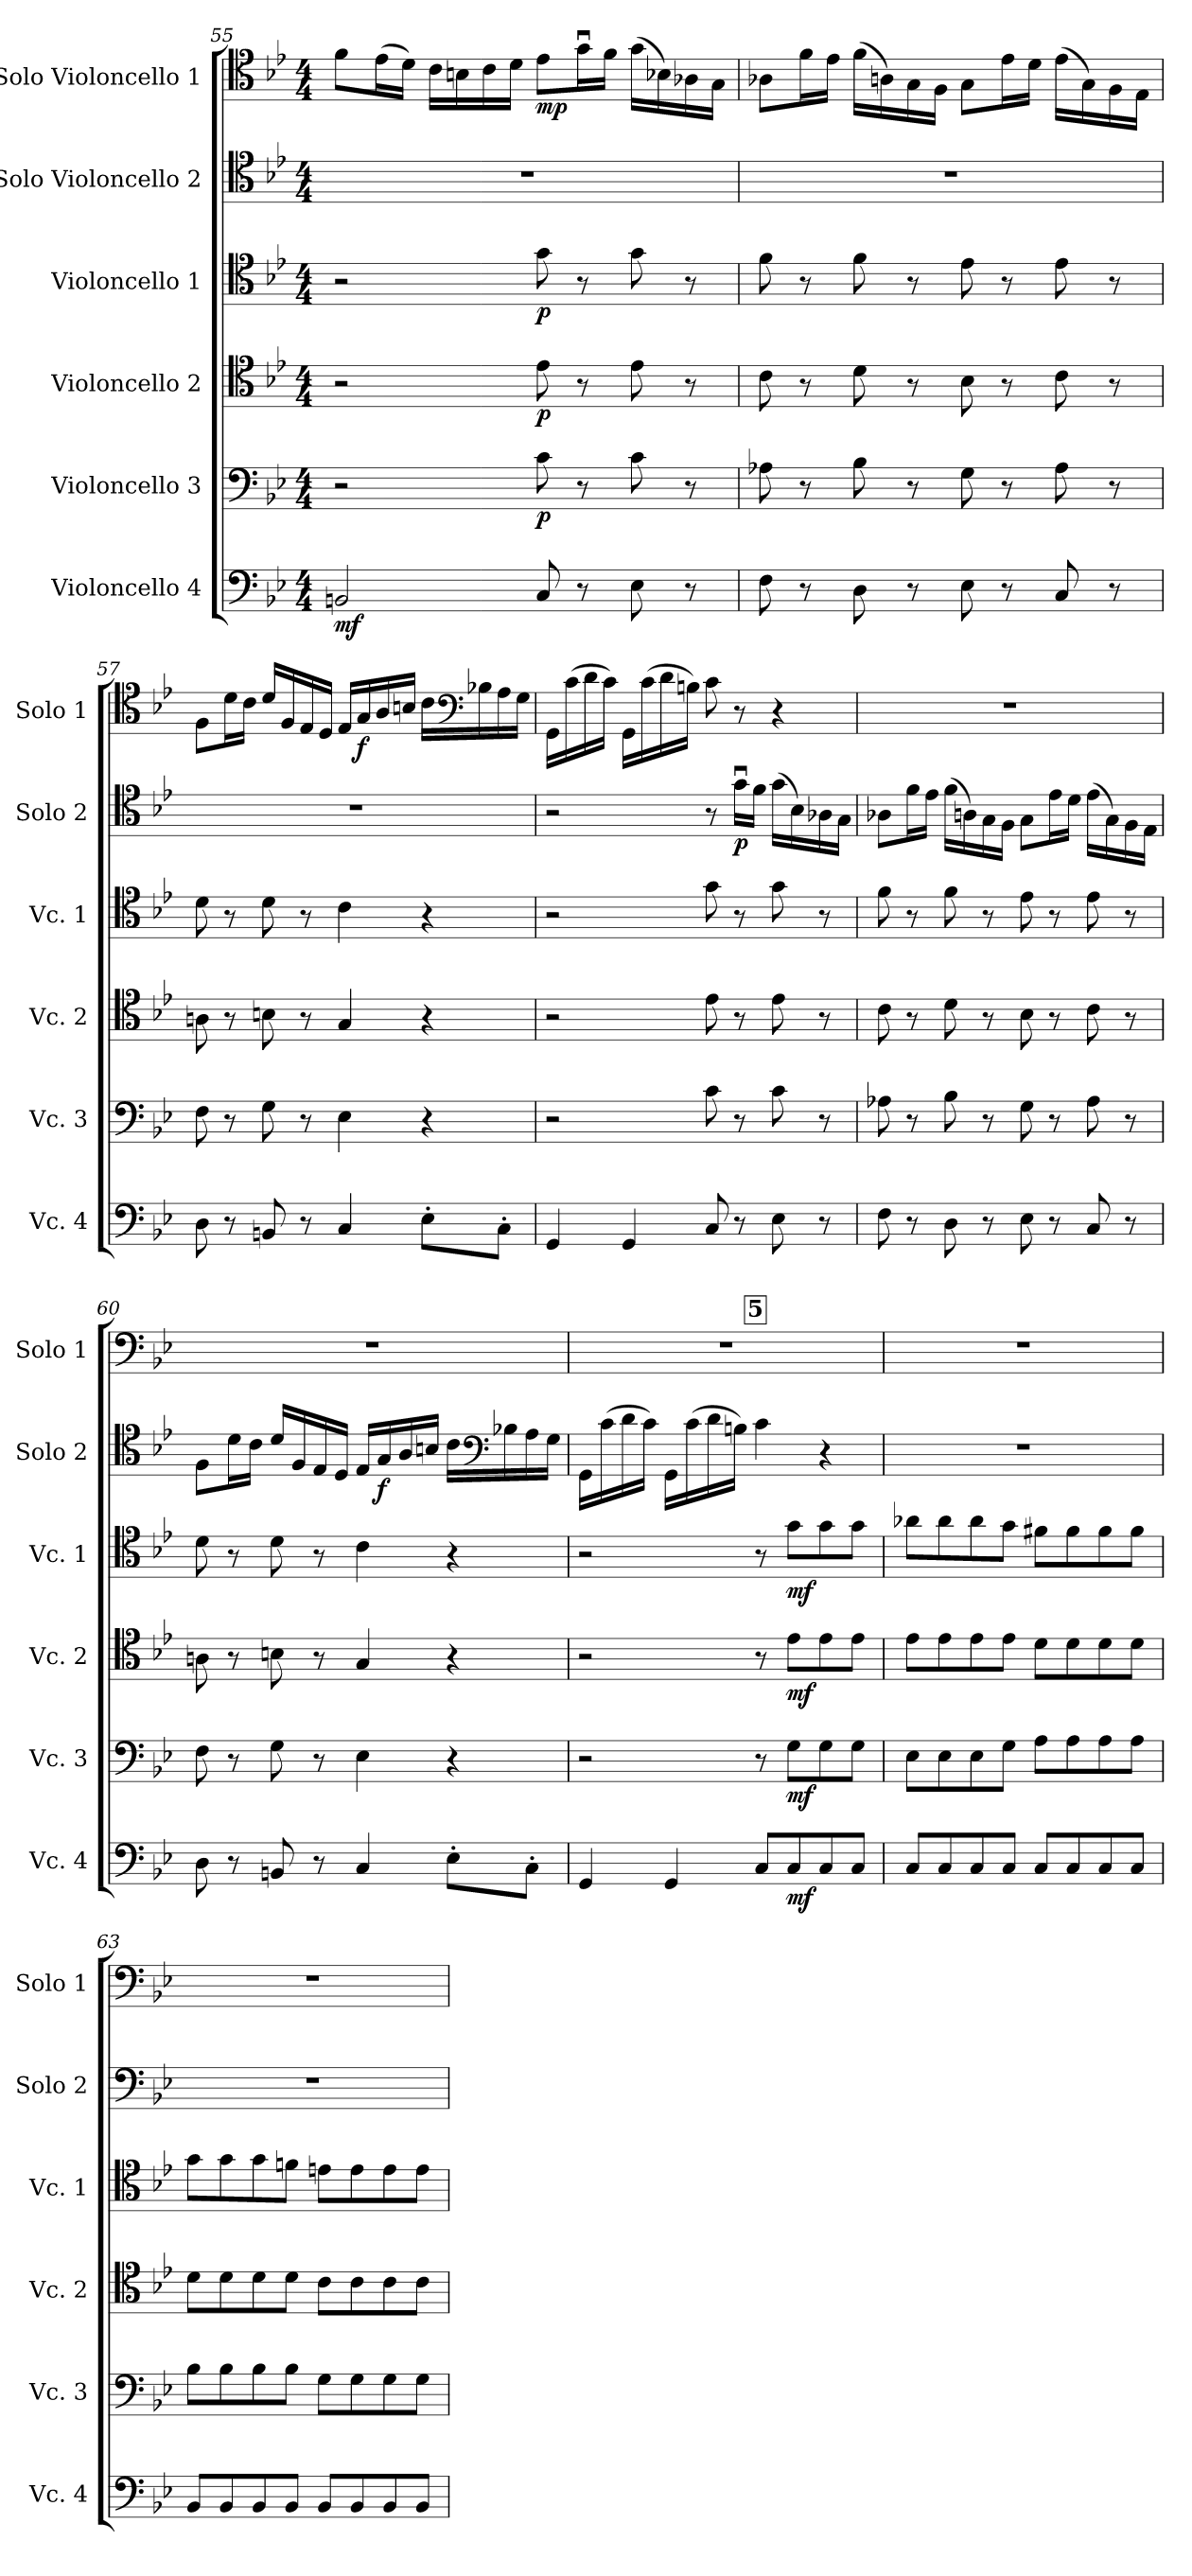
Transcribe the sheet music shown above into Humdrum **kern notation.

**kern	**dynam	**kern	**dynam	**kern	**dynam	**kern	**dynam	**kern	**dynam	**kern	**dynam
*part6	*part6	*part5	*part5	*part4	*part4	*part3	*part3	*part2	*part2	*part1	*part1
*staff6	*staff6	*staff5	*staff5	*staff4	*staff4	*staff3	*staff3	*staff2	*staff2	*staff1	*staff1
*I"Violoncello 4	*	*I"Violoncello 3	*	*I"Violoncello 2	*	*I"Violoncello 1	*	*I"Solo Violoncello 2	*	*I"Solo Violoncello 1	*
*I'Vc. 4	*	*I'Vc. 3	*	*I'Vc. 2	*	*I'Vc. 1	*	*I'Solo 2	*	*I'Solo 1	*
!!LO:LB:g=z
*clefF4	*	*clefF4	*	*clefC4	*	*clefC4	*	*clefC4	*	*clefC4	*
*k[b-e-]	*	*k[b-e-]	*	*k[b-e-]	*	*k[b-e-]	*	*k[b-e-]	*	*k[b-e-]	*
*M4/4	*	*M4/4	*	*M4/4	*	*M4/4	*	*M4/4	*	*M4/4	*
=55	=55	=55	=55	=55	=55	=55	=55	=55	=55	=55	=55
!	!LO:DY:b	!	!	!	!	!	!	!	!	!	!
2BBn/	mf	2r	.	2r	.	2r	.	1r	.	8f\L	.
.	.	.	.	.	.	.	.	.	.	(>16e-\L	.
.	.	.	.	.	.	.	.	.	.	16d\JJ)	.
.	.	.	.	.	.	.	.	.	.	16c\LL	.
.	.	.	.	.	.	.	.	.	.	16Bn\	.
.	.	.	.	.	.	.	.	.	.	16c\	.
.	.	.	.	.	.	.	.	.	.	16d\JJ	.
!	!	!	!LO:DY:b	!	!LO:DY:b	!	!LO:DY:b	!	!	!	!LO:DY:b
8C/	.	8c\	p	8e-\	p	8g\	p	.	.	8e-\L	mp
8r	.	8r	.	8r	.	8r	.	.	.	16gu\L	.
.	.	.	.	.	.	.	.	.	.	16f\JJ	.
8E-\	.	8c\	.	8e-\	.	8g\	.	.	.	(>16g\LL	.
.	.	.	.	.	.	.	.	.	.	16B-X\)	.
8r	.	8r	.	8r	.	8r	.	.	.	16A-X\	.
.	.	.	.	.	.	.	.	.	.	16G\JJ	.
=56	=56	=56	=56	=56	=56	=56	=56	=56	=56	=56	=56
8F\	.	8A-X\	.	8c\	.	8f\	.	1r	.	8A-X\L	.
8r	.	8r	.	8r	.	8r	.	.	.	16f\L	.
.	.	.	.	.	.	.	.	.	.	16e-\JJ	.
8D\	.	8B-\	.	8d\	.	8f\	.	.	.	(>16f\LL	.
.	.	.	.	.	.	.	.	.	.	16An\)	.
8r	.	8r	.	8r	.	8r	.	.	.	16G\	.
.	.	.	.	.	.	.	.	.	.	16F\JJ	.
8E-\	.	8G\	.	8B-\	.	8e-\	.	.	.	8G\L	.
8r	.	8r	.	8r	.	8r	.	.	.	16e-\L	.
.	.	.	.	.	.	.	.	.	.	16d\JJ	.
8C/	.	8A-\	.	8c\	.	8e-\	.	.	.	(>16e-\LL	.
.	.	.	.	.	.	.	.	.	.	16G\)	.
8r	.	8r	.	8r	.	8r	.	.	.	16F\	.
.	.	.	.	.	.	.	.	.	.	16E-\JJ	.
=57	=57	=57	=57	=57	=57	=57	=57	=57	=57	=57	=57
8D\	.	8F\	.	8An\	.	8d\	.	1r	.	8F\L	.
8r	.	8r	.	8r	.	8r	.	.	.	16d\L	.
.	.	.	.	.	.	.	.	.	.	16c\JJ	.
8BBn/	.	8G\	.	8Bn\	.	8d\	.	.	.	16d/LL	.
.	.	.	.	.	.	.	.	.	.	16F/	.
8r	.	8r	.	8r	.	8r	.	.	.	16E-/	.
.	.	.	.	.	.	.	.	.	.	16D/JJ	.
4C/	.	4E-\	.	4G/	.	4c\	.	.	.	16E-/LL	.
!	!	!	!	!	!	!	!	!	!	!	!LO:DY:b
.	.	.	.	.	.	.	.	.	.	16G/	f
.	.	.	.	.	.	.	.	.	.	16A/	.
.	.	.	.	.	.	.	.	.	.	16Bn/JJ	.
8E-'\L	.	4r	.	4r	.	4r	.	.	.	16c\LL	.
*	*	*	*	*	*	*	*	*	*	*clefF4	*
.	.	.	.	.	.	.	.	.	.	16B-X\	.
8C'\J	.	.	.	.	.	.	.	.	.	16A\	.
.	.	.	.	.	.	.	.	.	.	16G\JJ	.
!!LO:PB:g=z
=58	=58	=58	=58	=58	=58	=58	=58	=58	=58	=58	=58
4GG/	.	2r	.	2r	.	2r	.	2r	.	16GG\LL	.
.	.	.	.	.	.	.	.	.	.	(>16c\	.
.	.	.	.	.	.	.	.	.	.	16d\	.
.	.	.	.	.	.	.	.	.	.	16c\JJ)	.
4GG/	.	.	.	.	.	.	.	.	.	16GG\LL	.
.	.	.	.	.	.	.	.	.	.	(>16c\	.
.	.	.	.	.	.	.	.	.	.	16d\	.
.	.	.	.	.	.	.	.	.	.	16Bn\JJ)	.
8C/	.	8c\	.	8e-\	.	8g\	.	8r	.	8c\	.
!	!	!	!	!	!	!	!	!	!LO:DY:b	!	!
8r	.	8r	.	8r	.	8r	.	16gu\LL	p	8r	.
.	.	.	.	.	.	.	.	16f\JJ	.	.	.
8E-\	.	8c\	.	8e-\	.	8g\	.	(>16g\LL	.	4r	.
.	.	.	.	.	.	.	.	16B-\)	.	.	.
8r	.	8r	.	8r	.	8r	.	16A-X\	.	.	.
.	.	.	.	.	.	.	.	16G\JJ	.	.	.
=59	=59	=59	=59	=59	=59	=59	=59	=59	=59	=59	=59
8F\	.	8A-X\	.	8c\	.	8f\	.	8A-X\L	.	1r	.
8r	.	8r	.	8r	.	8r	.	16f\L	.	.	.
.	.	.	.	.	.	.	.	16e-\JJ	.	.	.
8D\	.	8B-\	.	8d\	.	8f\	.	(>16f\LL	.	.	.
.	.	.	.	.	.	.	.	16An\)	.	.	.
8r	.	8r	.	8r	.	8r	.	16G\	.	.	.
.	.	.	.	.	.	.	.	16F\JJ	.	.	.
8E-\	.	8G\	.	8B-\	.	8e-\	.	8G\L	.	.	.
8r	.	8r	.	8r	.	8r	.	16e-\L	.	.	.
.	.	.	.	.	.	.	.	16d\JJ	.	.	.
8C/	.	8A-\	.	8c\	.	8e-\	.	(>16e-\LL	.	.	.
.	.	.	.	.	.	.	.	16G\)	.	.	.
8r	.	8r	.	8r	.	8r	.	16F\	.	.	.
.	.	.	.	.	.	.	.	16E-\JJ	.	.	.
=60	=60	=60	=60	=60	=60	=60	=60	=60	=60	=60	=60
8D\	.	8F\	.	8An\	.	8d\	.	8F\L	.	1r	.
8r	.	8r	.	8r	.	8r	.	16d\L	.	.	.
.	.	.	.	.	.	.	.	16c\JJ	.	.	.
8BBn/	.	8G\	.	8Bn\	.	8d\	.	16d/LL	.	.	.
.	.	.	.	.	.	.	.	16F/	.	.	.
8r	.	8r	.	8r	.	8r	.	16E-/	.	.	.
.	.	.	.	.	.	.	.	16D/JJ	.	.	.
4C/	.	4E-\	.	4G/	.	4c\	.	16E-/LL	.	.	.
!	!	!	!	!	!	!	!	!	!LO:DY:b	!	!
.	.	.	.	.	.	.	.	16G/	f	.	.
.	.	.	.	.	.	.	.	16A/	.	.	.
.	.	.	.	.	.	.	.	16Bn/JJ	.	.	.
8E-'\L	.	4r	.	4r	.	4r	.	16c\LL	.	.	.
*	*	*	*	*	*	*	*	*clefF4	*	*	*
.	.	.	.	.	.	.	.	16B-X\	.	.	.
8C'\J	.	.	.	.	.	.	.	16A\	.	.	.
.	.	.	.	.	.	.	.	16G\JJ	.	.	.
!!LO:LB:g=z
!!LO:REH:place=s1:a:B:fs=14:t=5:qo=2
=61	=61	=61	=61	=61	=61	=61	=61	=61	=61	=61	=61
4GG/	.	2r	.	2r	.	2r	.	16GG\LL	.	1r	.
.	.	.	.	.	.	.	.	(>16c\	.	.	.
.	.	.	.	.	.	.	.	16d\	.	.	.
.	.	.	.	.	.	.	.	16c\JJ)	.	.	.
4GG/	.	.	.	.	.	.	.	16GG\LL	.	.	.
.	.	.	.	.	.	.	.	(>16c\	.	.	.
.	.	.	.	.	.	.	.	16d\	.	.	.
.	.	.	.	.	.	.	.	16Bn\JJ)	.	.	.
8C/L	.	8r	.	8r	.	8r	.	4c\	.	.	.
!	!LO:DY:b	!	!LO:DY:b	!	!LO:DY:b	!	!LO:DY:b	!	!	!	!
8C/	mf	8G\L	mf	8e-\L	mf	8g\L	mf	.	.	.	.
8C/	.	8G\	.	8e-\	.	8g\	.	4r	.	.	.
8C/J	.	8G\J	.	8e-\J	.	8g\J	.	.	.	.	.
=62	=62	=62	=62	=62	=62	=62	=62	=62	=62	=62	=62
8C/L	.	8E-\L	.	8e-\L	.	8a-X\L	.	1r	.	1r	.
8C/	.	8E-\	.	8e-\	.	8a-\	.	.	.	.	.
8C/	.	8E-\	.	8e-\	.	8a-\	.	.	.	.	.
8C/J	.	8G\J	.	8e-\J	.	8g\J	.	.	.	.	.
8C/L	.	8A\L	.	8d\L	.	8f#X\L	.	.	.	.	.
8C/	.	8A\	.	8d\	.	8f#\	.	.	.	.	.
8C/	.	8A\	.	8d\	.	8f#\	.	.	.	.	.
8C/J	.	8A\J	.	8d\J	.	8f#\J	.	.	.	.	.
=63	=63	=63	=63	=63	=63	=63	=63	=63	=63	=63	=63
8BB-/L	.	8B-\L	.	8d\L	.	8g\L	.	1r	.	1r	.
8BB-/	.	8B-\	.	8d\	.	8g\	.	.	.	.	.
8BB-/	.	8B-\	.	8d\	.	8g\	.	.	.	.	.
8BB-/J	.	8B-\J	.	8d\J	.	8fn\J	.	.	.	.	.
8BB-/L	.	8G\L	.	8c\L	.	8en\L	.	.	.	.	.
8BB-/	.	8G\	.	8c\	.	8e\	.	.	.	.	.
8BB-/	.	8G\	.	8c\	.	8e\	.	.	.	.	.
8BB-/J	.	8G\J	.	8c\J	.	8e\J	.	.	.	.	.
=	=	=	=	=	=	=	=	=	=	=	=
*-	*-	*-	*-	*-	*-	*-	*-	*-	*-	*-	*-
